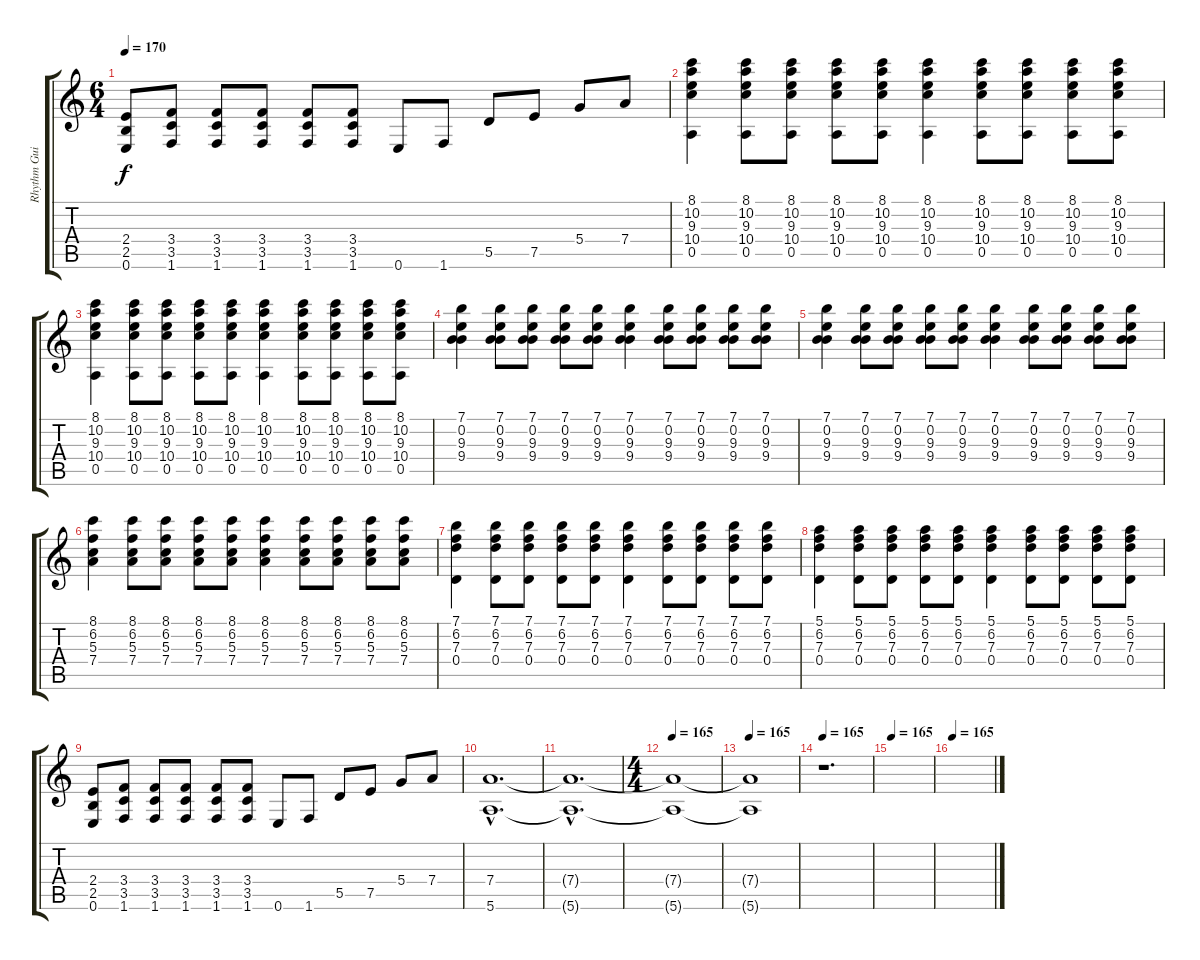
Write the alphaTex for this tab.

\track ("Rhythm Guitar II" "Rhythm Gui") {instrument distortionguitar}
\staff {score tabs}
\tuning (E4 B3 G3 D3 A2 E2) {hide}
\ts (6 4)
\tempo 170
\clef g2
\ks c
(2.4 2.5 0.6).8{dy f} (3.4 3.5 1.6).8 (3.4 3.5 1.6).8 (3.4 3.5 1.6).8 (3.4 3.5 1.6).8 (3.4 3.5 1.6).8 0.6.8 1.6.8 5.5.8 7.5.8 5.4.8 7.4.8 |
(8.1 10.2 9.3 10.4 0.5).4 (8.1 10.2 9.3 10.4 0.5).8 (8.1 10.2 9.3 10.4 0.5).8 (8.1 10.2 9.3 10.4 0.5).8 (8.1 10.2 9.3 10.4 0.5).8 (8.1 10.2 9.3 10.4 0.5).4 (8.1 10.2 9.3 10.4 0.5).8 (8.1 10.2 9.3 10.4 0.5).8 (8.1 10.2 9.3 10.4 0.5).8 (8.1 10.2 9.3 10.4 0.5).8 |
(8.1 10.2 9.3 10.4 0.5).4 (8.1 10.2 9.3 10.4 0.5).8 (8.1 10.2 9.3 10.4 0.5).8 (8.1 10.2 9.3 10.4 0.5).8 (8.1 10.2 9.3 10.4 0.5).8 (8.1 10.2 9.3 10.4 0.5).4 (8.1 10.2 9.3 10.4 0.5).8 (8.1 10.2 9.3 10.4 0.5).8 (8.1 10.2 9.3 10.4 0.5).8 (8.1 10.2 9.3 10.4 0.5).8 |
(7.1 0.2 9.3 9.4).4 (7.1 0.2 9.3 9.4).8 (7.1 0.2 9.3 9.4).8 (7.1 0.2 9.3 9.4).8 (7.1 0.2 9.3 9.4).8 (7.1 0.2 9.3 9.4).4 (7.1 0.2 9.3 9.4).8 (7.1 0.2 9.3 9.4).8 (7.1 0.2 9.3 9.4).8 (7.1 0.2 9.3 9.4).8 |
(7.1 0.2 9.3 9.4).4 (7.1 0.2 9.3 9.4).8 (7.1 0.2 9.3 9.4).8 (7.1 0.2 9.3 9.4).8 (7.1 0.2 9.3 9.4).8 (7.1 0.2 9.3 9.4).4 (7.1 0.2 9.3 9.4).8 (7.1 0.2 9.3 9.4).8 (7.1 0.2 9.3 9.4).8 (7.1 0.2 9.3 9.4).8 |
(8.1 6.2 5.3 7.4).4 (8.1 6.2 5.3 7.4).8 (8.1 6.2 5.3 7.4).8 (8.1 6.2 5.3 7.4).8 (8.1 6.2 5.3 7.4).8 (8.1 6.2 5.3 7.4).4 (8.1 6.2 5.3 7.4).8 (8.1 6.2 5.3 7.4).8 (8.1 6.2 5.3 7.4).8 (8.1 6.2 5.3 7.4).8 |
(7.1 6.2 7.3 0.4).4 (7.1 6.2 7.3 0.4).8 (7.1 6.2 7.3 0.4).8 (7.1 6.2 7.3 0.4).8 (7.1 6.2 7.3 0.4).8 (7.1 6.2 7.3 0.4).4 (7.1 6.2 7.3 0.4).8 (7.1 6.2 7.3 0.4).8 (7.1 6.2 7.3 0.4).8 (7.1 6.2 7.3 0.4).8 |
(5.1 6.2 7.3 0.4).4 (5.1 6.2 7.3 0.4).8 (5.1 6.2 7.3 0.4).8 (5.1 6.2 7.3 0.4).8 (5.1 6.2 7.3 0.4).8 (5.1 6.2 7.3 0.4).4 (5.1 6.2 7.3 0.4).8 (5.1 6.2 7.3 0.4).8 (5.1 6.2 7.3 0.4).8 (5.1 6.2 7.3 0.4).8 |
(2.4 2.5 0.6).8 (3.4 3.5 1.6).8 (3.4 3.5 1.6).8 (3.4 3.5 1.6).8 (3.4 3.5 1.6).8 (3.4 3.5 1.6).8 0.6.8 1.6.8 5.5.8 7.5.8 5.4.8 7.4.8 |
(7.4{hac} 5.6{hac}).1{d volume 0} |
(7.4{hac t} 5.6{hac t}).1{d} |
\ts (4 4)
\tempo 165
(7.4{t} 5.6{t}).1 |
\tempo 165
(7.4{t} 5.6{t}).1 |
\tempo 165
r.1{d volume 15} |
\tempo 165
|
\tempo 165
